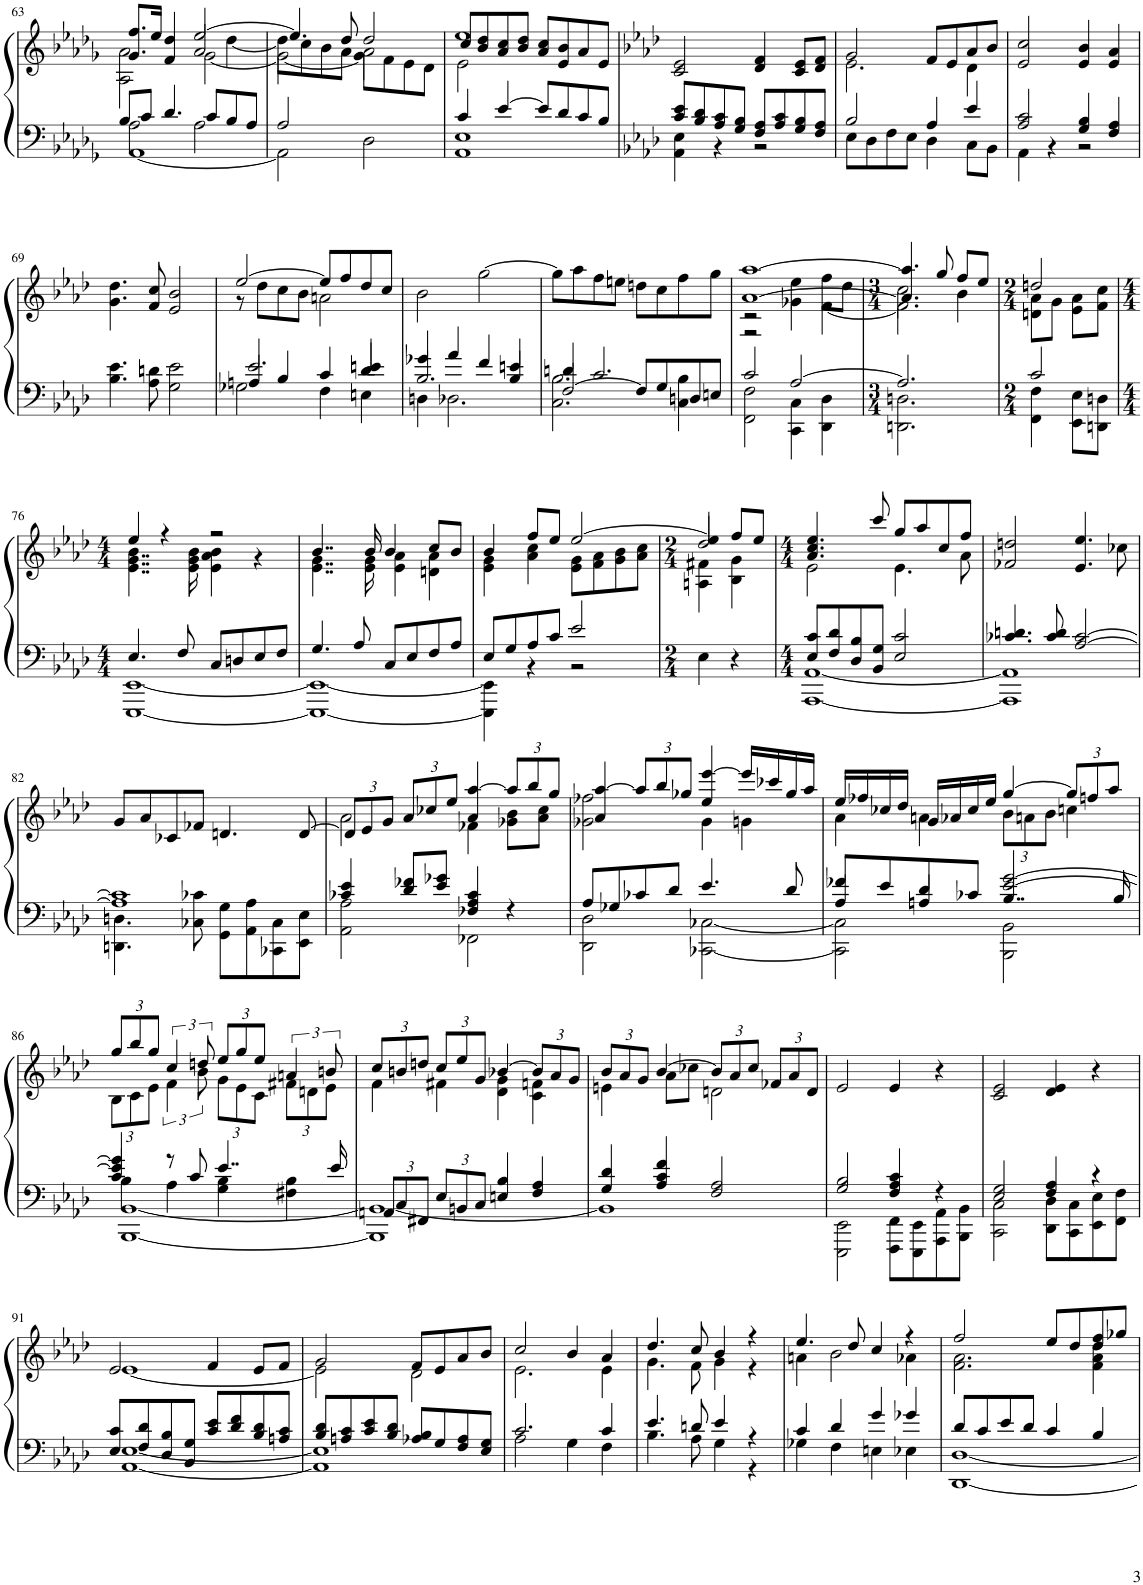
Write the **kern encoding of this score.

**kern	**kern
*part1	*part1
*staff2	*staff1
*I"Klavier	*
*I'Klav.	*
!!LO:PB:g=z
*clefG2	*clefG2
*k[b-e-a-d-g-]	*k[b-e-a-d-g-]
*M4/4	*M4/4
=63	=63
*^	*^
*	*^	*	*^
*	*	*	*	*	*^
8B-/L	[1AA-	2A-\	4g-/	2.a-\	8.ff/L	2A-\
8c/J	.	.	.	.	.	.
.	.	.	.	.	16ee-/Jk	.
4.d-/	.	.	4f/	.	4dd-/	.
.	.	2A-\	[2ee-/	.	2a-/	[2g-\
8c/L	.	.	.	.	.	.
8B-/	.	.	.	[4dd-\	.	.
8A-/J	.	.	.	.	.	.
*	*v	*v	*	*	*	*
*	*	*	*	*v	*v
=64	=64	=64	=64	=64
2A-/	2AA-\]	4.ee-/]	8dd-\L]	2g-\_
.	.	.	8cc\	.
.	.	.	8b-\	.
.	.	8dd-/	8a-\J	.
2D-\	2ryy	2dd-/	2a-\	8g-\L]
.	.	.	.	8f\
.	.	.	.	8e-\
.	.	.	.	8d-\J
=65	=65	=65	=65	=65
4c/	1AA- 1E-	1ee-	8cc/L	2e-\
.	.	.	8b-/ 8dd-/	.
[4e-/	.	.	8a-/ 8cc/	.
.	.	.	8b-/ 8dd-/J	.
8e-/L]	.	.	8a-/ 8cc/L	2ryy
8d-/	.	.	8e-/ 8b-/	.
8c/	.	.	8a-/	.
8B-/J	.	.	8e-/J	.
*	*	*v	*v	*v
=66	=66	=66
*k[b-e-a-d-]	*	*k[b-e-a-d-]
8c/ 8e-/L	4AA-\ 4E-\	2c/ 2e-/
8B-/ 8d-/	.	.
8A-/ 8c/	4r	.
8G/ 8B-/J	.	.
8F/ 8A-/L	2r	4d-/ 4f/
8A-/ 8c/	.	.
8G/ 8B-/	.	8c/ 8e-/L
8F/ 8A-/J	.	8d-/ 8f/J
=67	=67	=67
*	*	*^
2B-/	8E-\L	2g/	2.e-\
.	8D-\	.	.
.	8F\	.	.
.	8E-\J	.	.
4A-/	4D-\	8f/L	.
.	.	8e-/	.
4e-/	8C\L	8a-/	4d-\
.	8BB-\J	8b-/J	.
*	*	*v	*v
=68	=68	=68
2A-/ 2c/	4AA-\	2e-/ 2cc/
.	4r	.
4G/ 4B-/	2r	4e-/ 4b-/
4F/ 4A-/	.	4e-/ 4a-/
*v	*v	*
!!LO:LB:g=z
=69	=69
4.B-\ 4.e-\	4.g\ 4.dd-\
8A-\ 8dn\	8f/ 8cc/
2G\ 2e-\	2e-/ 2b-/
=70	=70
*^	*^
*	*^	*	*
2.e-/	2G-X\	4An/	[2ee-/	8r
.	.	.	.	8dd-\L
.	.	4B-/	.	8cc\
.	.	.	.	8b-\J
.	4F\	4c/	8ee-/L]	2an\
.	.	.	8ff/	.
4en/	4En\	4d-/	8dd-/	.
.	.	.	8cc/J	.
*	*	*	*v	*v
=71	=71	=71	=71
4g-X/	4Dn\	2.B-/	2b-\
4a-/	2.D-X\	.	.
4f/	.	.	[2gg\
4en/	.	4B-/	.
=72	=72	=72	=72
[2F/	2.C\ 2.B-\	4dn/	8gg\L]
.	.	.	8aa-\
.	.	2.c/	8ff\
.	.	.	8een\J
8F/L]	.	.	8ddn\L
8G/	.	.	8cc\
8Dn/	4C\ 4B-\	.	8ff\
8En/J	.	.	8gg\J
*	*v	*v	*
=73	=73	=73
*	*	*^
*	*	*	*^
2c/	2FF\ 2F\	[1a- [1aa-	2r	2r
[2A-/	4CC\ 4C\	.	4ee-\	4g-X\
.	4DD-\ 4D-\	.	8ff\L	[4f\
.	.	.	8dd-\J	.
=74	=74	=74	=74	=74
*M3/4	*	*M3/4	*	*
2.A-/]	2.DDn\ 2.Dn\	4.a-/] 4.aa-/]	2cc\	2.f\]
.	.	8gg/	.	.
.	.	8ff/L	4b-\	.
.	.	8ee-/J	.	.
*	*	*v	*v	*v
=75	=75	=75
*M2/4	*	*M2/4
*	*	*^
2c/	4FF\ 4F\	2ddn/	8dn\ 8a-\L
.	.	.	8g\J
.	8EE-\ 8E-\L	.	8e-\ 8a-\L
.	8DDn\ 8Dn\J	.	8f\ 8cc\J
!!LO:LB:g=z	!!
=76	=76	=76	=76
*M4/4	*	*M4/4	*
4.E-/	[1EEE- [1EE-	4ee-/	4..e-\ 4..g\ 4..b-\
.	.	4r	.
8F/	.	.	.
.	.	.	16e-\ 16g\ 16b-\
8C/L	.	2r	4e-\ 4a-\ 4b-\
8Dn/	.	.	.
8E-/	.	.	4r
8F/J	.	.	.
=77	=77	=77	=77
4.G/	1EEE-_ 1EE-_	4..b-/	4..e-\ 4..g\
8A-/	.	.	.
.	.	16b-/	16e-\ 16g\
8C/L	.	4b-/	4e-\ 4a-\
8E-/	.	.	.
8F/	.	8cc/L	4dn\ 4a-\
8A-/J	.	8b-/J	.
=78	=78	=78	=78
8E-/L	4EEE-\] 4EE-\]	4b-/	4e-\ 4g\
8G/	.	.	.
8A-/	4r	8ff/L	4a-\ 4cc\
8c/J	.	8ee-/J	.
2e-/	2r	[2ee-/	8e-\ 8g\L
.	.	.	8f\ 8a-\
.	.	.	8g\ 8b-\
.	.	.	8a-\ 8cc\J
*v	*v	*	*
*	*v	*v
=79	=79
*M2/4	*M2/4
*	*^
*	*	*^
4E-\	4ee-/]	4An\ 4f#X\	2dd-/
4r	8ff/L	4B-\ 4g\	.
.	8ee-/J	.	.
*	*v	*v	*v
=80	=80
*M4/4	*M4/4
*^	*^
8E-/ 8c/L	[1AAA- [1AA-	4.a-/ 4.cc/ 4.ee-/	2e-\
8F/ 8d-/	.	.	.
8D-/ 8B-/	.	.	.
8BB-/ 8G/J	.	8ccc/	.
2E-/ 2c/	.	8gg/L	4.e-\
.	.	8aa-/	.
.	.	8cc/	.
.	.	8ff/J	8a-\
*	*	*v	*v
=81	=81	=81
4.c-X/ 4.dn/	1AAA-] 1AA-]	2f-X/ 2ddn/
8c-/ 8d/	.	.
[2A-/ [2c-/	.	4.e-/ 4.ee-/
.	.	8cc-X\
!!LO:LB:g=z
=82	=82	=82
1A-] 1c-]	4.DDn\ 4.Dn\	8g/L
.	.	8a-/
.	.	8c-X/
.	8C-X\ 8c-X\	8f-X/J
.	8GG\ 8G\L	4.dn/
.	8AA-\ 8A-\	.
.	8CC-X\ 8C-\	.
.	8EE-\ 8E-\J	[8d/
=83	=83	=83
*	*	*Xbrackettup
*	*	*^
4c-X/ 4e-/	2AA-\ 2A-\	12d/L]	2a-\
.	.	12e-/	.
.	.	12g/J	.
8d-/ 8f-X/L	.	12a-/L	.
.	.	12cc-X/	.
8e-/ 8g-X/J	.	.	.
.	.	12ee-/J	.
4F-X/ 4A-/ 4c-/	2FF-X\	4a-/ [4aa-/	4f-X\
4r	.	12aa-/L]	8g-X\ 8b-\L
.	.	12bb-/	.
.	.	.	8a-\ 8cc-\J
.	.	12gg/J	.
=84	=84	=84	=84
8A-/L	2DD-\ 2D-\	4a-/ [4aa-/	2g-X\ 2ff-X\
8G-X/	.	.	.
8c-X/	.	12aa-/L]	.
.	.	12bb-/	.
8d-/J	.	.	.
.	.	12gg-X/J	.
4.e-/	[2CC-X\ [2C-X\	4ee-/ [4eee-/	4g-\
.	.	16eee-/LL]	4gn\
.	.	16ccc-X/	.
8d-/	.	16gg-/	.
.	.	16aa-/JJ	.
=85	=85	=85	=85
*	*^	*	*
8f-X/L	2CC-\] 2C-\]	4A-/	16ee-/LL	4a-\
.	.	.	16ff-X/	.
8e-/	.	.	16cc-X/	.
.	.	.	16dd-/JJ	.
8d-/	.	4An/	16g/LL	4an\
.	.	.	16a-X/	.
8c-X/J	.	.	16cc-/	.
.	.	.	16ee-/JJ	.
4..B-/	2BBB-\ 2BB-\	[2e-/ [2g/	[4gg/	12b-\L
.	.	.	.	12an\
.	.	.	.	12b-\J
.	.	.	12gg/L]	4ccn\
.	.	.	12ffn/	.
.	.	.	12aa-/J	.
16B-/	.	.	.	.
!!LO:LB:g=z	!!
=86	=86	=86	=86	=86
*	*	*^	*	*
4c/	[1BBB- [1BB-	4e-/] 4g/]	4B-\	12gg/L	12B-\L
.	.	.	.	12bb-/	12c\
.	.	.	.	12gg/J	12e-\J
*	*	*	*	*brackettup	*
8r	.	2.ryy	4A-\	6cc/	6f\
8c/	.	.	.	.	.
.	.	.	.	12ddn/	12b-\
*	*	*	*	*Xbrackettup	*
4..e-/	.	.	4G\ 4B-\	12ee-/L	12g\L
.	.	.	.	12gg/	12e-\
.	.	.	.	12ee-/J	12c\J
*	*	*	*	*brackettup	*Xbrackettup
.	.	.	4F#X\ 4B-\	6an/	12f#X\L
.	.	.	.	.	12dn\
.	.	.	.	12bn/	12e-\J
16e-/	.	.	.	.	.
*v	*v	*v	*v	*	*
=87	=87	=87
*Xbrackettup	*	*
*^	*	*
12AAn/L	1BBB-] 1BB-_	12cc/L	4f\
12C/	.	12bn/	.
12FF#X/J	.	12ddn/J	.
12E-/L	.	12cc/L	4f#X\
12BBn/	.	12ee-/	.
12C/J	.	12g/J	.
4En/ 4B-/	.	[4b-X/	4d-\ 4g\
4F/ 4A-/	.	12b-/L]	4c\ 4fn\
.	.	12a-/	.
.	.	12g/J	.
=88	=88	=88	=88
4G/ 4d-/	1BB-]	12b-/L	4en\
.	.	12a-/	.
.	.	12g/J	.
4A-/ 4c/ 4f/	.	[4b-/	8a-\L
.	.	.	8cc-X\J
2F/ 2A-/	.	12b-/L]	2dn\
.	.	12a-/	.
.	.	12cc-/J	.
.	.	12f-X/L	.
.	.	12a-/	.
.	.	12d/J	.
*	*	*v	*v
=89	=89	=89
2G/ 2B-/	2EEE-\ 2EE-\	2e-/
4F/ 4A-/ 4c/	8FFF\ 8FF\L	4e-/
.	8EEE-\ 8EE-\	.
4r	8AAA-\ 8AA-\	4r
.	8BBB-\ 8BB-\J	.
=90	=90	=90
2E-/ 2G/	2CC\ 2C\	2c/ 2e-/
4F/ 4A-/	8DD-\ 8D-\L	4d-/ 4e-/
.	8CC\ 8C\	.
4r	8EE-\ 8E-\	4r
.	8FF\ 8F\J	.
!!LO:LB:g=z
=91	=91	=91
*	*	*^
8E-/ 8c/L	[1AA- [1E-	2e-/	[1e-
8F/ 8d-/	.	.	.
8D-/ 8B-/	.	.	.
8BB-/ 8G/J	.	.	.
8c/ 8e-/L	.	4f/	.
8d-/ 8f/	.	.	.
8B-/ 8d-/	.	8e-/L	.
8An/ 8c/J	.	8f/J	.
=92	=92	=92	=92
8B-/ 8d-/L	1AA-] 1E-]	2g/	2e-\]
8An/ 8c/	.	.	.
8c/ 8e-/	.	.	.
8B-/ 8d-/J	.	.	.
8A-X/ 8B-/L	.	8f/L	2d-\
8G/	.	8e-/	.
8F/ 8A-/	.	8a-/	.
8E-/ 8G/J	.	8b-/J	.
=93	=93	=93	=93
2.c/	2A-\	2cc/	2.e-\
.	4G\	4b-/	.
4c/	4F\	4a-/	4e-\
=94	=94	=94	=94
4.e-/	4.B-\	4.dd-/	4.g\
8dn/	8A-\	8cc/	8f\
4e-/	4G\	4b-/	4g\
4r	4r	4r	4r
=95	=95	=95	=95
4c/	4G-X\	4.ee-/	4an\
4d-/	4F\	.	2b-\
.	.	8dd-/	.
4g/	4En\	4cc/	.
4g-X/	4E-X\	4r	4a-X\
=96	=96	=96	=96
8d-/L	[1DD- [1D-	2ff/	2.f\ 2.a-\
8c/	.	.	.
8e-/	.	.	.
8d-/J	.	.	.
4c/	.	8ee-/L	.
.	.	8dd-/	.
4B-/	.	8dd-/ 8ff/	4f\ 4a-\ 4dd-\
.	.	8gg-X/J	.
*v	*v	*	*
*	*v	*v
=	=
*-	*-
